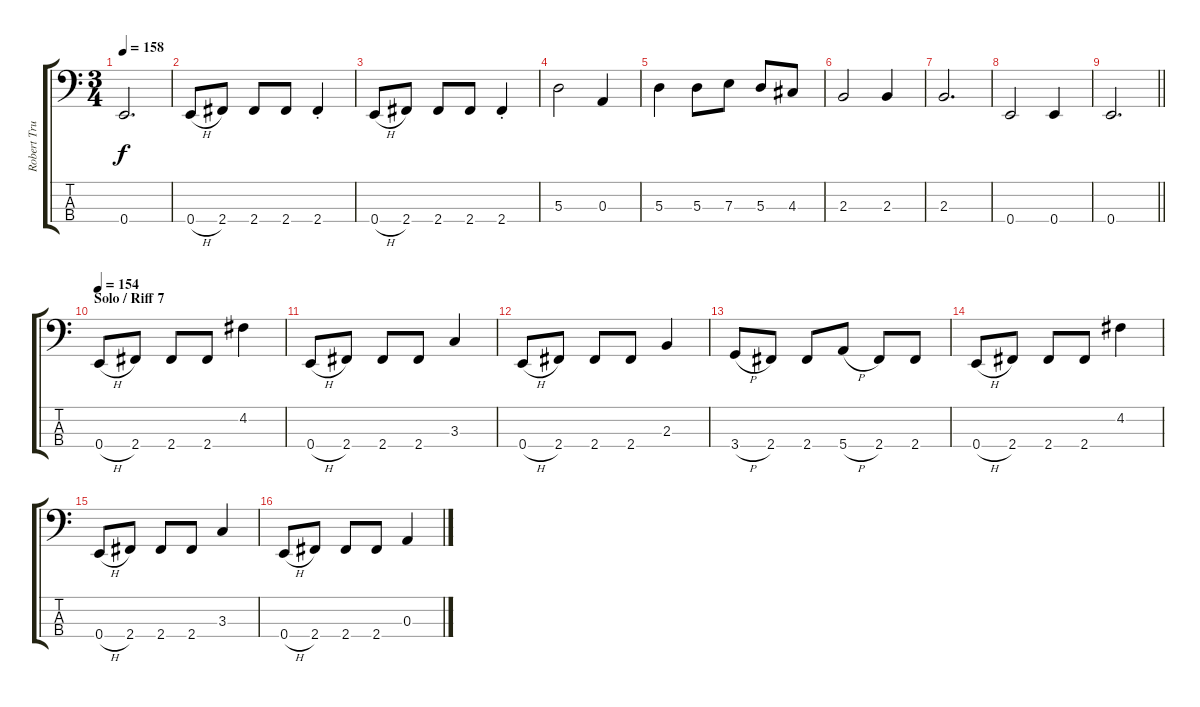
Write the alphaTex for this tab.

\track ("Robert Trujilo" "Robert Tru") {instrument electricbassfinger}
\staff {score tabs}
\tuning (G2 D2 A1 E1) {hide}
\ts (3 4)
\tempo 158
\clef f4
\ks c
0.4.2{d dy f} |
0.4{h}.8 2.4.8 2.4.8 2.4.8 2.4{st}.4 |
0.4{h}.8 2.4.8 2.4.8 2.4.8 2.4{st}.4 |
5.3.2 0.3.4 |
5.3.4 5.3.8 7.3.8 5.3.8 4.3.8 |
2.3.2 2.3.4 |
2.3.2{d} |
0.4.2 0.4.4 |
\barLineRight lightlight
0.4.2{d} |
\section ("" "Solo / Riff 7")
\tempo 154
0.4{h}.8 2.4.8 2.4.8 2.4.8 4.2.4 |
0.4{h}.8 2.4.8 2.4.8 2.4.8 3.3.4 |
0.4{h}.8 2.4.8 2.4.8 2.4.8 2.3.4 |
3.4{h}.8 2.4.8 2.4.8 5.4{h}.8 2.4.8 2.4.8 |
0.4{h}.8 2.4.8 2.4.8 2.4.8 4.2.4 |
0.4{h}.8 2.4.8 2.4.8 2.4.8 3.3.4 |
0.4{h}.8 2.4.8 2.4.8 2.4.8 0.3.4
